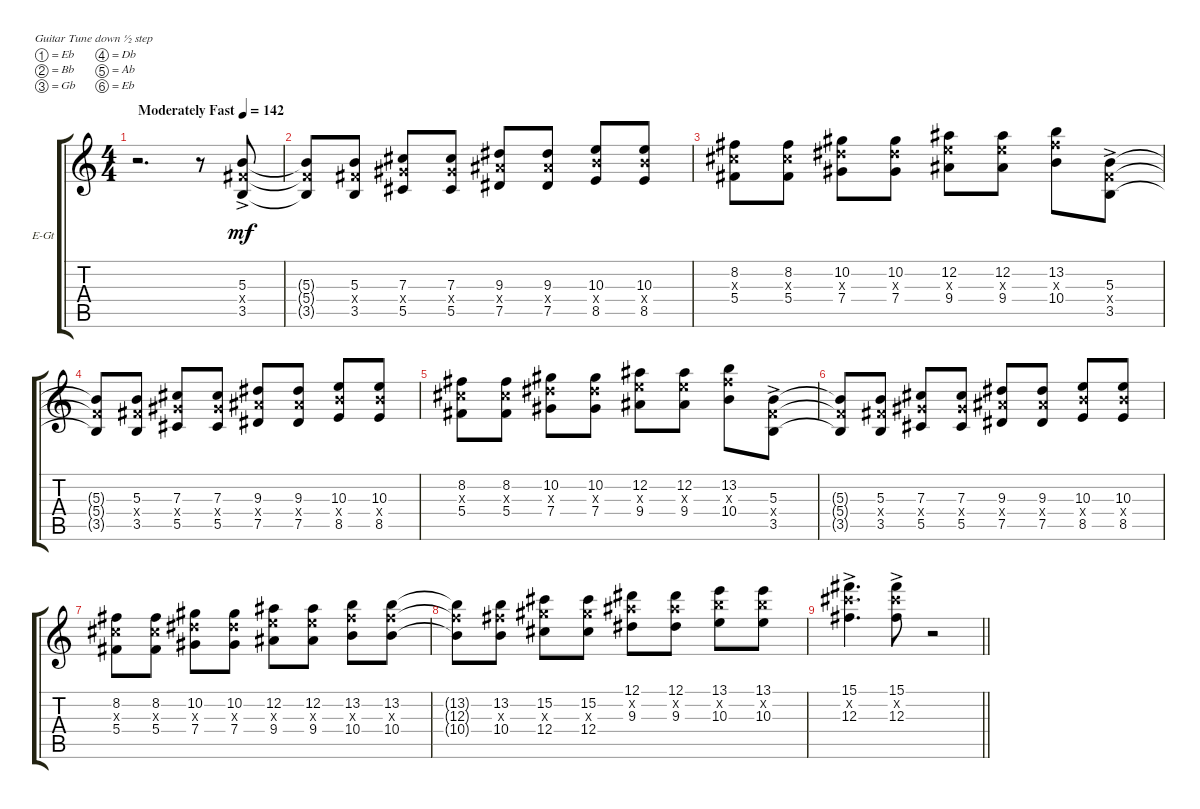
\defaultSystemsLayout 4
\bracketExtendMode groupsimilarinstruments
\firstSystemTrackNameOrientation horizontal
\otherSystemsTrackNameOrientation horizontal
\track ("Lead Electric Guitar 1" "E-Gt") {instrument overdrivenguitar}
\staff {score tabs}
\tuning (Eb4 Bb3 Gb3 Db3 Ab2 Eb2)
\ts (4 4)
\tempo (142 "Moderately Fast")
\clef g2
\ks c
r.2{d dy mf instrument overdrivenguitar} r.8 (3.5{ac} 5.3{ac} 5.4{ac x}).8 |
(3.5{t} 5.3{t} 5.4{x t}).8 (3.5 5.4{x} 5.3).8 (5.5 7.4{x} 7.3).8 (5.5 7.4{x} 7.3).8 (7.5 9.4{x} 9.3).8 (7.5 9.4{x} 9.3).8 (8.5 10.4{x} 10.3).8 (8.5 10.4{x} 10.3).8 |
(5.4 7.3{x} 8.2).8 (5.4 7.3{x} 8.2).8 (7.4 9.3{x} 10.2).8 (7.4 9.3{x} 10.2).8 (10.3{x} 9.4 12.2).8 (10.3{x} 9.4 12.2).8 (10.4 12.3{x} 13.2).8 (3.5{ac} 5.4{ac x} 5.3{ac}).8 |
(3.5{t} 5.3{t} 5.4{x t}).8 (3.5 5.4{x} 5.3).8 (5.5 7.4{x} 7.3).8 (5.5 7.4{x} 7.3).8 (7.5 9.4{x} 9.3).8 (7.5 9.4{x} 9.3).8 (8.5 10.4{x} 10.3).8 (8.5 10.4{x} 10.3).8 |
(5.4 7.3{x} 8.2).8 (5.4 7.3{x} 8.2).8 (7.4 9.3{x} 10.2).8 (7.4 9.3{x} 10.2).8 (10.3{x} 9.4 12.2).8 (10.3{x} 9.4 12.2).8 (10.4 12.3{x} 13.2).8 (3.5{ac} 5.4{ac x} 5.3{ac}).8 |
(3.5{t} 5.3{t} 5.4{x t}).8 (3.5 5.4{x} 5.3).8 (5.5 7.4{x} 7.3).8 (5.5 7.4{x} 7.3).8 (7.5 9.4{x} 9.3).8 (7.5 9.4{x} 9.3).8 (8.5 10.4{x} 10.3).8 (8.5 10.4{x} 10.3).8 |
(5.4 7.3{x} 8.2).8 (5.4 7.3{x} 8.2).8 (7.4 9.3{x} 10.2).8 (7.4 9.3{x} 10.2).8 (10.3{x} 9.4 12.2).8 (10.3{x} 9.4 12.2).8 (10.4 12.3{x} 13.2).8 (10.4 12.3{x} 13.2).8 |
(10.4{t} 12.3{x t} 13.2{t}).8 (13.2 12.3{x} 10.4).8 (12.4 15.2 14.3{x}).8 (12.4 15.2 14.3{x}).8 (12.1 12.2{x} 9.3).8 (12.1 12.2{x} 9.3).8 (10.3 13.1 13.2{x}).8 (10.3 13.1 13.2{x}).8 |
\barLineRight lightlight
(15.1{ac} 15.2{ac x} 12.3{ac}).4{d} (15.1{ac} 15.2{ac x} 12.3{ac}).8 r.2
